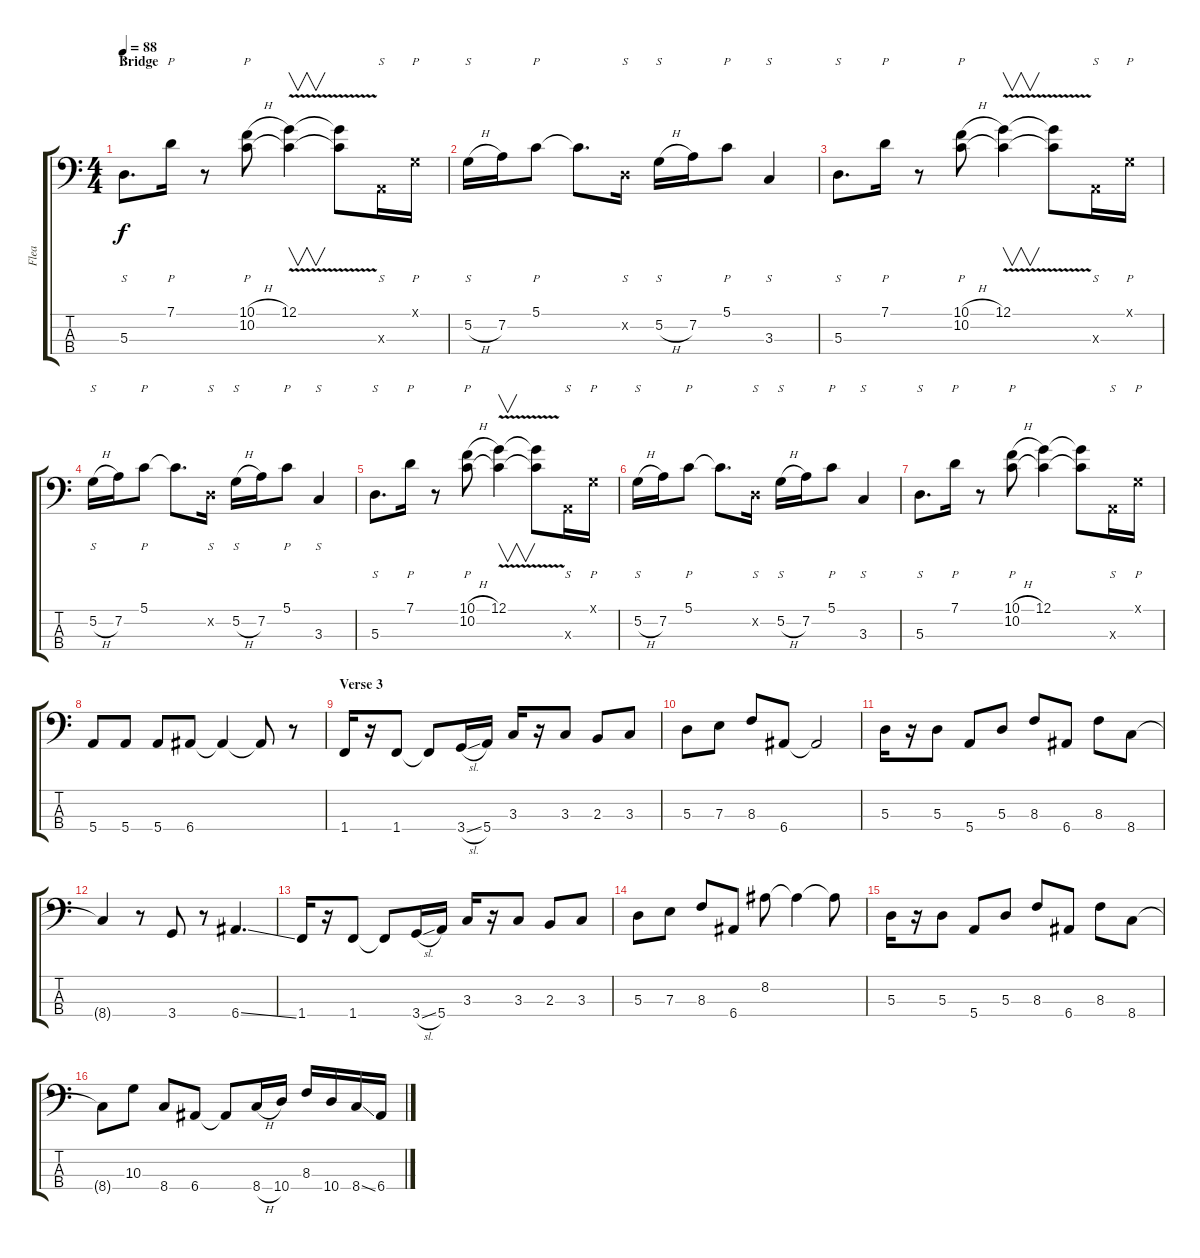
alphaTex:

\track ("Flea" "Flea") {instrument electricbassfinger}
\staff {score tabs}
\tuning (G2 D2 A1 E1) {hide}
\ts (4 4)
\section ("" "Bridge")
\tempo 88
\clef f4
\ks c
5.3.8{s d dy f} 7.1.16{p} r.8 (10.1{h} 10.2).8{p} (12.1{v} 10.2{v t}).4{v} (12.1{t} 10.2{t}).8 0.3{x}.16{s} 0.1{x}.16{p} |
5.2{h}.16{s} 7.2.16 5.1.8{p} 5.1{t}.8{d} 0.2{x}.16{s} 5.2{h}.16{s} 7.2.16 5.1.8{p} 3.3.4{s} |
5.3.8{s d} 7.1.16{p} r.8 (10.1{h} 10.2).8{p} (12.1{v} 10.2{v t}).4{v} (12.1{t} 10.2{t}).8 0.3{x}.16{s} 0.1{x}.16{p} |
5.2{h}.16{s} 7.2.16 5.1.8{p} 5.1{t}.8{d} 0.2{x}.16{s} 5.2{h}.16{s} 7.2.16 5.1.8{p} 3.3.4{s} |
5.3.8{s d} 7.1.16{p} r.8 (10.1{h} 10.2).8{p} (12.1{v} 10.2{v t}).4{v} (12.1{t} 10.2{t}).8 0.3{x}.16{s} 0.1{x}.16{p} |
5.2{h}.16{s} 7.2.16 5.1.8{p} 5.1{t}.8{d} 0.2{x}.16{s} 5.2{h}.16{s} 7.2.16 5.1.8{p} 3.3.4{s} |
5.3.8{s d} 7.1.16{p} r.8 (10.1{h} 10.2).8{p} (12.1 10.2{t}).4 (12.1{t} 10.2{t}).8 0.3{x}.16{s} 0.1{x}.16{p} |
5.4.8 5.4.8 5.4.8 6.4.8 6.4{t}.4 6.4{t}.8 r.8 |
\section ("" "Verse 3")
1.4.16 r.16 1.4.8 1.4{t}.8 3.4{sl}.16 5.4.16 3.3.16 r.16 3.3.8 2.3.8 3.3.8 |
5.3.8 7.3.8 8.3.8 6.4.8 6.4{t}.2 |
5.3.16 r.16 5.3.8 5.4.8 5.3.8 8.3.8 6.4.8 8.3.8 8.4.8 |
8.4{t}.4 r.8 3.4.8 r.8 6.4{ss}.4{d} |
1.4.16 r.16 1.4.8 1.4{t}.8 3.4{sl}.16 5.4.16 3.3.16 r.16 3.3.8 2.3.8 3.3.8 |
5.3.8 7.3.8 8.3.8 6.4.8 8.2.8 8.2{t}.4 8.2{t}.8 |
5.3.16 r.16 5.3.8 5.4.8 5.3.8 8.3.8 6.4.8 8.3.8 8.4.8 |
8.4{t}.8 10.3.8 8.4.8 6.4.8 6.4{t}.8 8.4{h}.16 10.4.16 8.3.16 10.4.16 8.4{ss}.16 6.4{ss}.16
